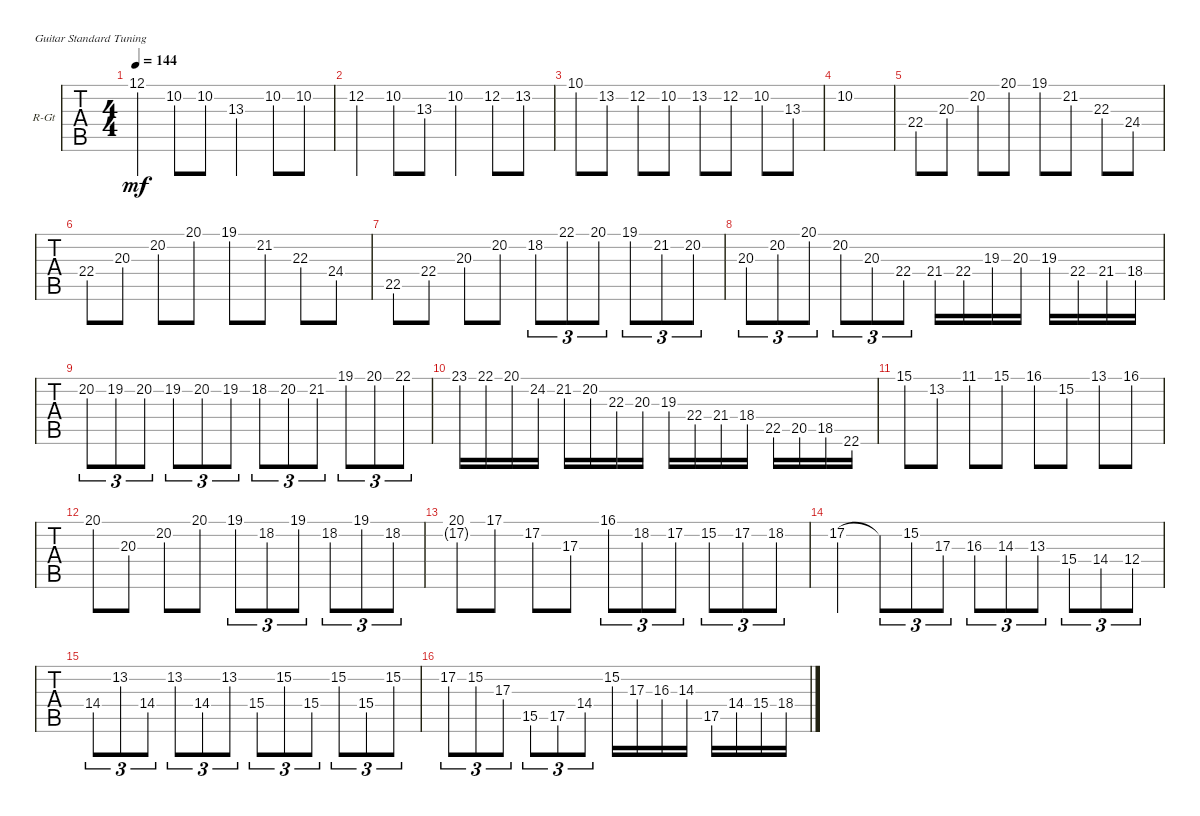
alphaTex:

\bracketExtendMode groupsimilarinstruments
\firstSystemTrackNameOrientation horizontal
\otherSystemsTrackNameOrientation horizontal
\track ("Right Guitar" "R-Gt") {instrument distortionguitar}
\staff {tabs}
\tuning (E4 B3 G3 D3 A2 E2)
\ts (4 4)
\tempo 144
\clef g2
\scale
0.333333
\ks c
12.1{t}.4{dy mf} 10.2.8 10.2.8 13.3.4 10.2.8 10.2.8 |
\scale
0.333333 12.2.4 10.2.8 13.3.8 10.2.4 12.2.8 13.2.8 |
\scale
0.333333 10.1.8 13.2.8 12.2.8 10.2.8 13.2.8 12.2.8 10.2.8 13.3.8 |
\scale
0.333333 10.2.1 |
\scale
0.333333 22.4.8 20.3.8 20.2.8 20.1.8 19.1.8 21.2.8 22.3.8 24.4.8 |
\scale
0.333333 22.4.8 20.3.8 20.2.8 20.1.8 19.1.8 21.2.8 22.3.8 24.4.8 |
\scale
0.333333 22.5.8 22.4.8 20.3.8 20.2.8 18.2.8{tu (3 2)} 22.1.8{tu (3 2)} 20.1.8{tu (3 2)} 19.1.8{tu (3 2)} 21.2.8{tu (3 2)} 20.2.8{tu (3 2)} |
\scale
0.333333 20.3.8{tu (3 2)} 20.2.8{tu (3 2)} 20.1.8{tu (3 2)} 20.2.8{tu (3 2)} 20.3.8{tu (3 2)} 22.4.8{tu (3 2)} 21.4.16 22.4.16 19.3.16 20.3.16 19.3.16 22.4.16 21.4.16 18.4.16 |
\scale
0.333333 20.2.8{tu (3 2)} 19.2.8{tu (3 2)} 20.2.8{tu (3 2)} 19.2.8{tu (3 2)} 20.2.8{tu (3 2)} 19.2.8{tu (3 2)} 18.2.8{tu (3 2)} 20.2.8{tu (3 2)} 21.2.8{tu (3 2)} 19.1.8{tu (3 2)} 20.1.8{tu (3 2)} 22.1.8{tu (3 2)} |
\scale
0.333333 23.1.16 22.1.16 20.1.16 24.2.16 21.2.16 20.2.16 22.3.16 20.3.16 19.3.16 22.4.16 21.4.16 18.4.16 22.5.16 20.5.16 18.5.16 22.6.16 |
\scale
0.333333 15.1.8 13.2.8 11.1.8 15.1.8 16.1.8 15.2.8 13.1.8 16.1.8 |
\scale
0.333333 20.1.8 20.3.8 20.2.8 20.1.8 19.1.8{tu (3 2)} 18.2.8{tu (3 2)} 19.1.8{tu (3 2)} 18.2.8{tu (3 2)} 19.1.8{tu (3 2)} 18.2.8{tu (3 2)} |
\scale
0.333333 (17.2{g} 20.1).8 17.1.8 17.2.8 17.3.8 16.1.8{tu (3 2)} 18.2.8{tu (3 2)} 17.2.8{tu (3 2)} 15.2.8{tu (3 2)} 17.2.8{tu (3 2)} 18.2.8{tu (3 2)} |
\scale
0.333333 17.2.4 17.2{t}.8{tu (3 2)} 15.2.8{tu (3 2)} 17.3.8{tu (3 2)} 16.3.8{tu (3 2)} 14.3.8{tu (3 2)} 13.3.8{tu (3 2)} 15.4.8{tu (3 2)} 14.4.8{tu (3 2)} 12.4.8{tu (3 2)} |
\scale
0.333333 14.4.8{tu (3 2)} 13.2.8{tu (3 2)} 14.4.8{tu (3 2)} 13.2.8{tu (3 2)} 14.4.8{tu (3 2)} 13.2.8{tu (3 2)} 15.4.8{tu (3 2)} 15.2.8{tu (3 2)} 15.4.8{tu (3 2)} 15.2.8{tu (3 2)} 15.4.8{tu (3 2)} 15.2.8{tu (3 2)} |
\scale
0.333333 17.2.8{tu (3 2)} 15.2.8{tu (3 2)} 17.3.8{tu (3 2)} 15.5.8{tu (3 2)} 17.5.8{tu (3 2)} 14.4.8{tu (3 2)} 15.2.16 17.3.16 16.3.16 14.3.16 17.5.16 14.4.16 15.4.16 18.4.16
